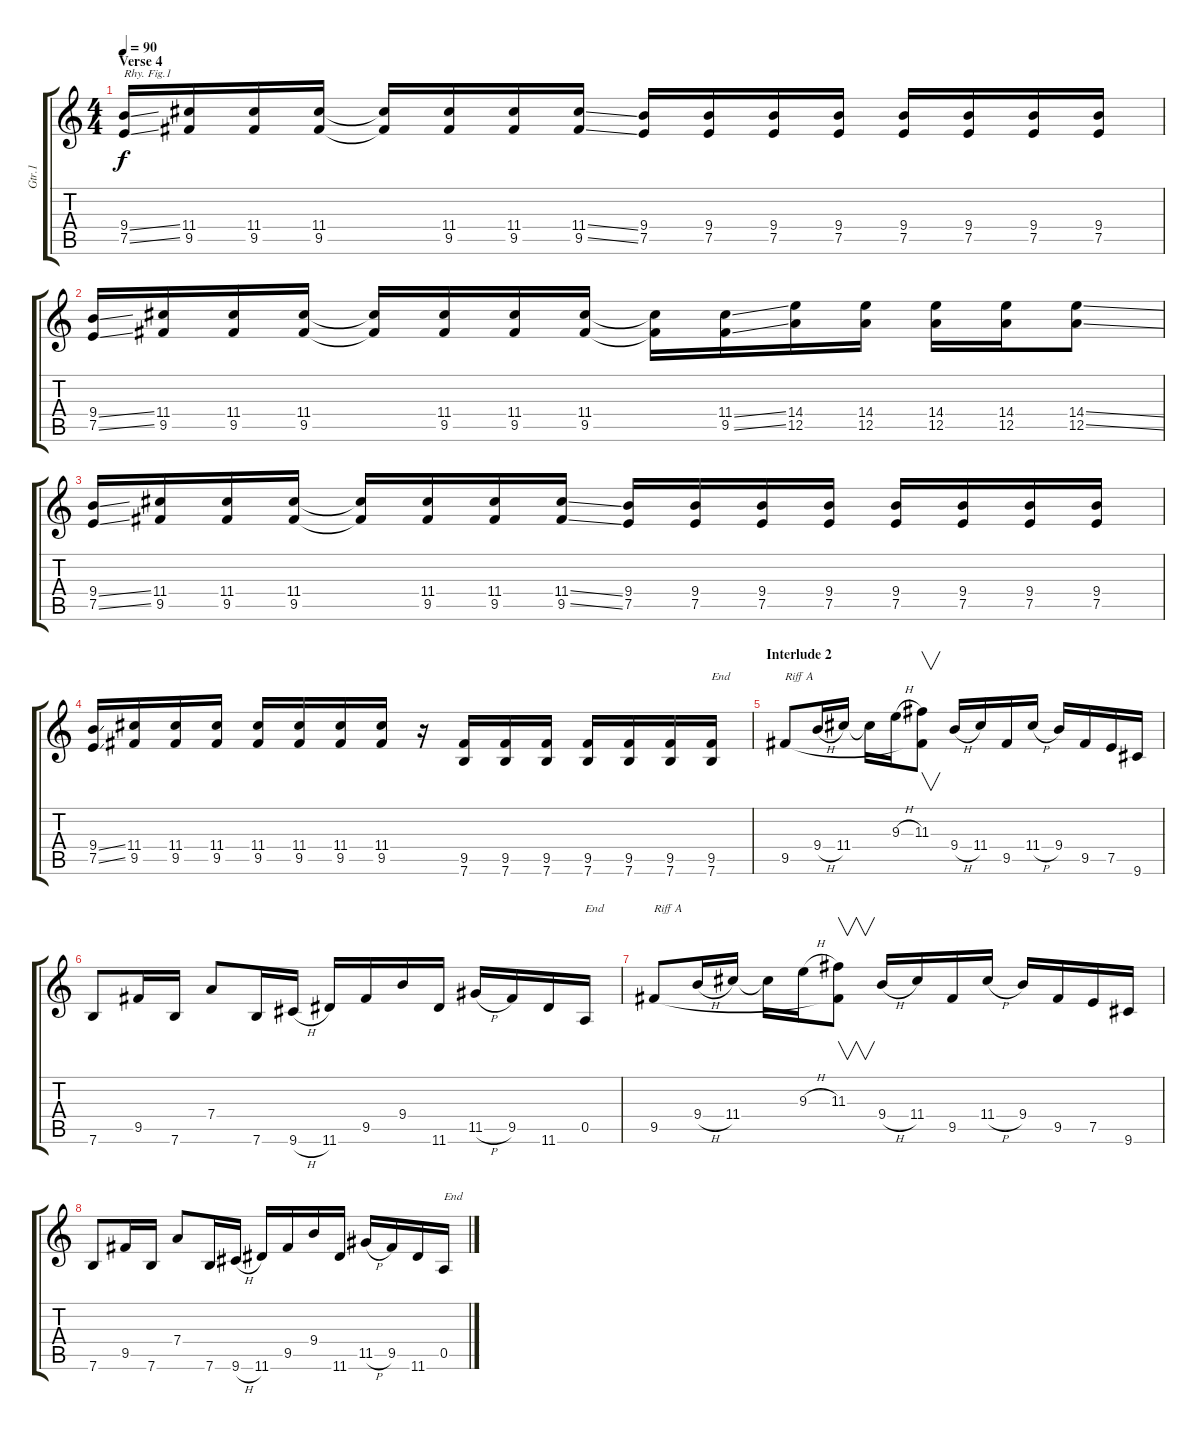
\track ("Gtr.1" "Gtr.1") {instrument electricguitarclean}
\staff {score tabs}
\tuning (E4 B3 G3 D3 A2 E2) {hide}
\ts (4 4)
\section ("" "Verse 4")
\tempo 90
\clef g2
\ks c
(9.4{ss} 7.5{ss}).16{txt "Rhy. Fig.1" dy f} (11.4 9.5).16 (11.4 9.5).16 (11.4 9.5).16 (11.4{t} 9.5{t}).16 (11.4 9.5).16 (11.4 9.5).16 (11.4{ss} 9.5{ss}).16 (9.4 7.5).16 (9.4 7.5).16 (9.4 7.5).16 (9.4 7.5).16 (9.4 7.5).16 (9.4 7.5).16 (9.4 7.5).16 (9.4 7.5).16 |
(9.4{ss} 7.5{ss}).16 (11.4 9.5).16 (11.4 9.5).16 (11.4 9.5).16 (11.4{t} 9.5{t}).16 (11.4 9.5).16 (11.4 9.5).16 (11.4 9.5).16 (11.4{t} 9.5{t}).16 (11.4{ss} 9.5{ss}).16 (14.4 12.5).16 (14.4 12.5).16 (14.4 12.5).16 (14.4 12.5).16 (14.4{ss} 12.5{ss}).8 |
(9.4{ss} 7.5{ss}).16 (11.4 9.5).16 (11.4 9.5).16 (11.4 9.5).16 (11.4{t} 9.5{t}).16 (11.4 9.5).16 (11.4 9.5).16 (11.4{ss} 9.5{ss}).16 (9.4 7.5).16 (9.4 7.5).16 (9.4 7.5).16 (9.4 7.5).16 (9.4 7.5).16 (9.4 7.5).16 (9.4 7.5).16 (9.4 7.5).16 |
(9.4{ss} 7.5{ss}).16 (11.4 9.5).16 (11.4 9.5).16 (11.4 9.5).16 (11.4 9.5).16 (11.4 9.5).16 (11.4 9.5).16 (11.4 9.5).16 r.16 (9.5 7.6).16 (9.5 7.6).16 (9.5 7.6).16 (9.5 7.6).16 (9.5 7.6).16 (9.5 7.6).16 (9.5 7.6).16{txt "End"} |
\section ("" "Interlude 2")
9.5.8{txt "Riff A"} 9.4{h}.16 11.4.16 11.4{t}.16 9.3{h}.16 (11.3 9.5{t}).8{v} 9.4{h}.16 11.4.16 9.5.16 11.4{h}.16 9.4.16 9.5.16 7.5.16 9.6.16 |
7.6.8 9.5.16 7.6.16 7.4.8 7.6.16 9.6{h}.16 11.6.16 9.5.16 9.4.16 11.6.16 11.5{h}.16 9.5.16 11.6.16 0.5.16{txt "End"} |
9.5.8{txt "Riff A"} 9.4{h}.16 11.4.16 11.4{t}.16 9.3{h}.16 (11.3 9.5{t}).8{v} 9.4{h}.16 11.4.16 9.5.16 11.4{h}.16 9.4.16 9.5.16 7.5.16 9.6.16 |
7.6.8 9.5.16 7.6.16 7.4.8 7.6.16 9.6{h}.16 11.6.16 9.5.16 9.4.16 11.6.16 11.5{h}.16 9.5.16 11.6.16 0.5.16{txt "End"}
